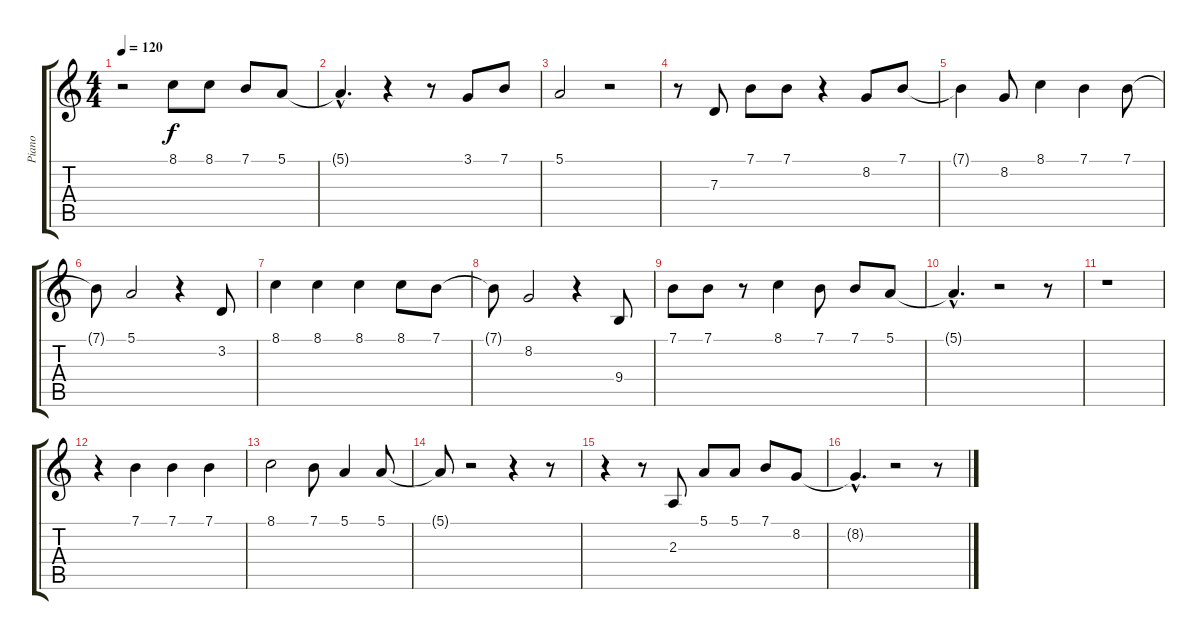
\track ("Piano" "Piano") {instrument brightacousticpiano}
\staff {score tabs}
\tuning (E4 B3 G3 D3 A2 E2) {hide}
\ts (4 4)
\tempo 120
\clef g2
\ks c
r.2{dy f} 8.1.8 8.1.8 7.1.8 5.1.8 |
5.1{hac t}.4{d} r.4 r.8 3.1.8 7.1.8 |
5.1.2 r.2 |
r.8 7.3.8 7.1.8 7.1.8 r.4 8.2.8 7.1.8 |
7.1{t}.4 8.2.8 8.1.4 7.1.4 7.1.8 |
7.1{t}.8 5.1.2 r.4 3.2.8 |
8.1.4 8.1.4 8.1.4 8.1.8 7.1.8 |
7.1{t}.8 8.2.2 r.4 9.4.8 |
7.1.8 7.1.8 r.8 8.1.4 7.1.8 7.1.8 5.1.8 |
5.1{hac t}.4{d} r.2 r.8 |
r.1 |
r.4 7.1.4 7.1.4 7.1.4 |
8.1.2 7.1.8 5.1.4 5.1.8 |
5.1{t}.8 r.2 r.4 r.8 |
r.4 r.8 2.3.8 5.1.8 5.1.8 7.1.8 8.2.8 |
8.2{hac t}.4{d} r.2 r.8
